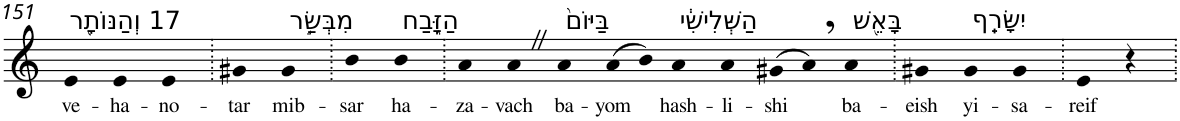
**kern	**text
*part1	*part1
*staff1	*staff1
*I"Piano	*
*I'Pno	*
!!LO:PB:g=z
*clefG2	*
*k[]	*
=151	=151
!LO:TX:a:t=17 וְהַנּוֹתָ֖ר	!
!	!LO:LY:b
4e	ve-
!	!LO:LY:b
4e	-ha-
!	!LO:LY:b
4e	-no-
=152.	=152.
!	!LO:LY:b
4g#X	-tar
!LO:TX:a:t=מִבְּשַׂ֣ר	!
!	!LO:LY:b
4g#	mib-
=153.	=153.
!	!LO:LY:b
4b	-sar
!LO:TX:a:t=הַזָּ֑בַח	!
!	!LO:LY:b
4b	ha-
=154.	=154.
!	!LO:LY:b
4a	-za-
!	!LO:LY:b
4aZ	-vach
!LO:TX:a:t=בַּיּוֹם֙	!
!	!LO:LY:b
4a	ba-
!	!LO:LY:b
(>8a	-yom
8b)	.
!LO:TX:a:t=הַשְּׁלִישִׁ֔י	!
!	!LO:LY:b
4a	hash-
!	!LO:LY:b
4a	-li-
!	!LO:LY:b
(>8g#X	-shi
8a,)	.
!LO:TX:a:t=בָּאֵ֖שׁ	!
!	!LO:LY:b
4a	ba-
=155.	=155.
!	!LO:LY:b
4g#X	-eish
!LO:TX:a:t=יִשָּׂרֵֽף	!
!	!LO:LY:b
4g#	yi-
!	!LO:LY:b
4g#	-sa-
=156.	=156.
!	!LO:LY:b
4e	-reif
4r	.
=.	=.
*-	*-
